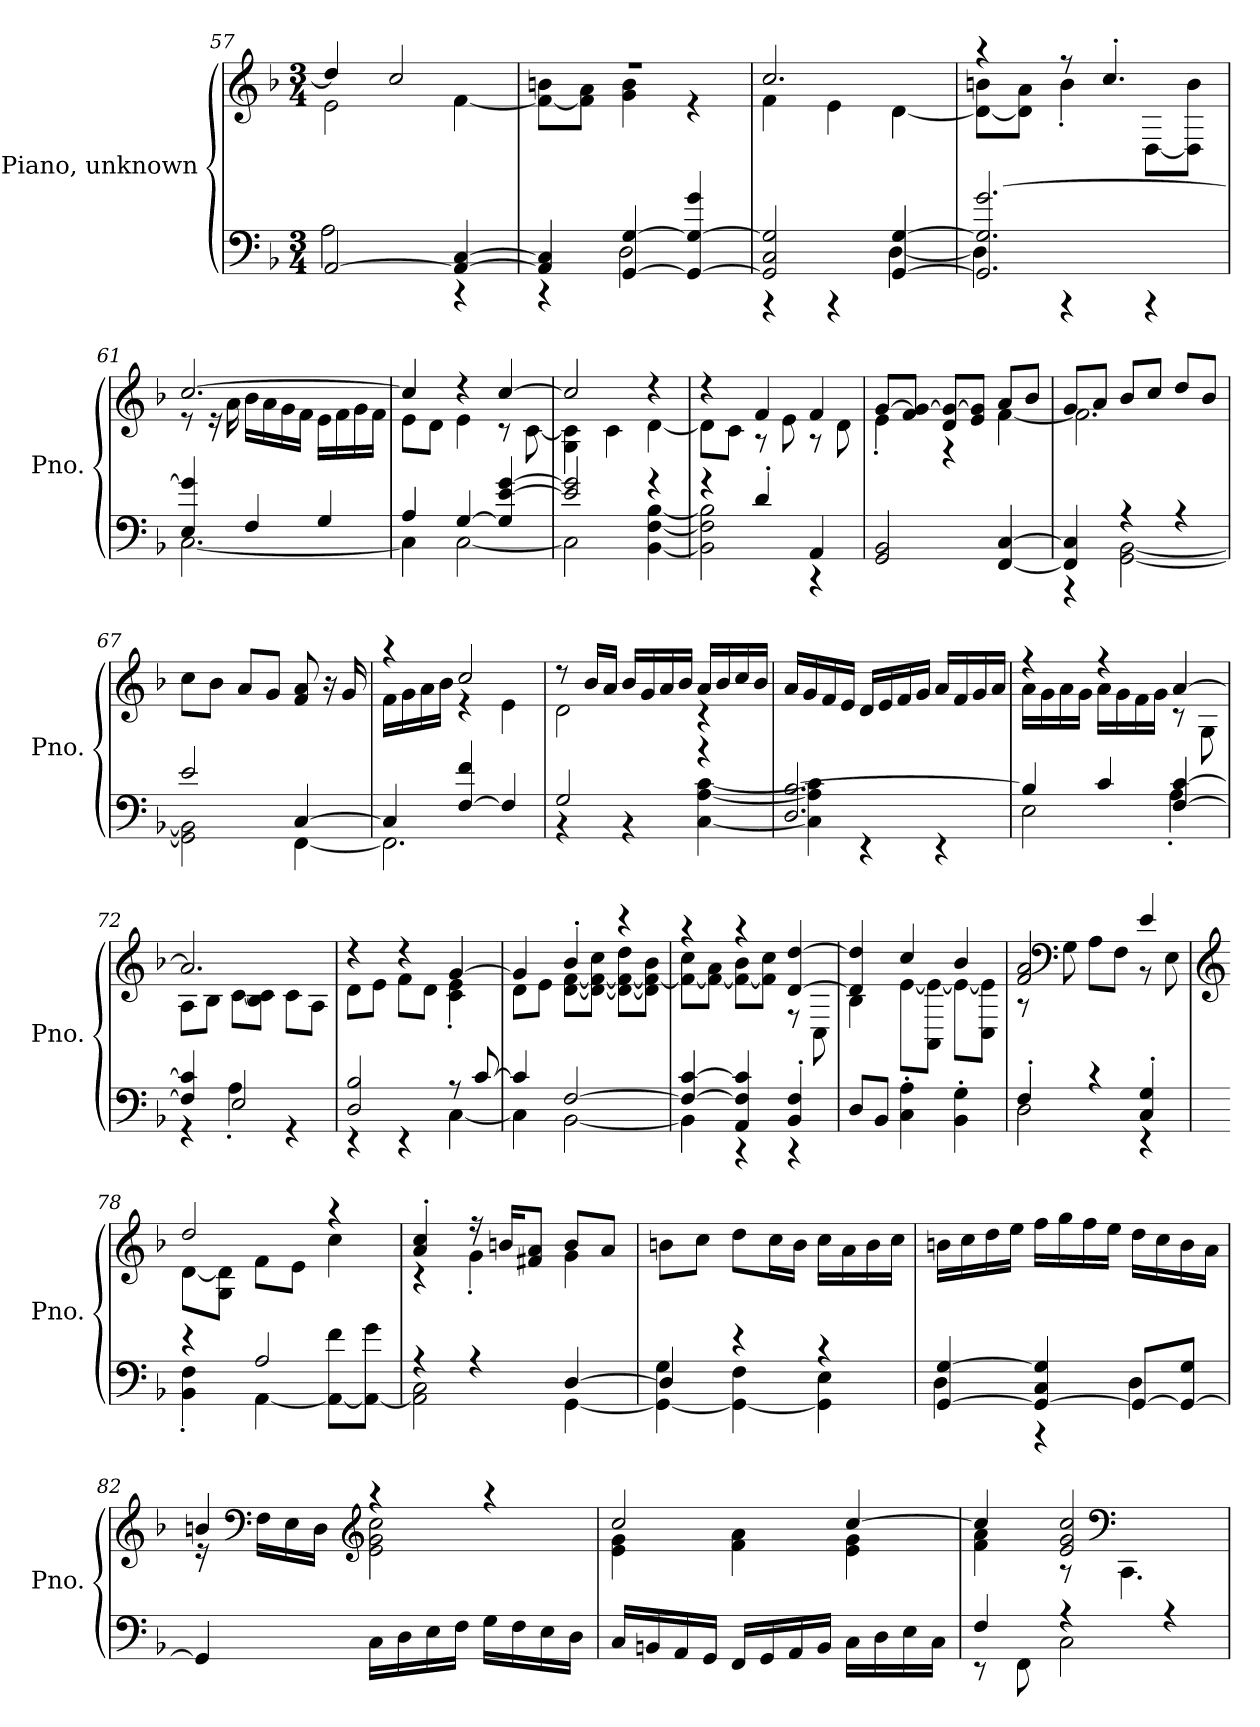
**kern	**kern
*part1	*part1
*staff2	*staff1
*I"Piano, unknown	*
*I'Pno.	*
*clefF4	*clefG2
*k[b-]	*k[b-]
*M3/4	*M3/4
=57	=57
*^	*^
[2AA/	2A\	4dd/]	2e\
.	.	2cc/	.
4AA/_ [4C/	4r	.	[4f\
=58	=58	=58	=58
4AA/] 4C/]	4r	2.r	8f\_ 8bn\L
.	.	.	8f\] 8a\J
[4GG/ [4G/	2D\	.	4g\ 4b\
4GG/_ 4G/_ 4g/	.	.	4r
=59	=59	=59	=59
2GG/] 2C/ 2G/]	4r	2.cc/	4f\
.	4r	.	4e\
[4GG/ [4G/	[4D\	.	[4d\
=60	=60	=60	=60
2.GG/] 2.G/] [2.g/	4D\]	4r	8d\_ 8bn\L
.	.	.	8d\] 8a\J
.	4r	8r	4b'\
.	.	4.cc'/	.
.	4r	.	[8D\L
.	.	.	8D\] 8b\J
!!LO:LB:g=z	!!
=61	=61	=61	=61
4E/ 4g/]	[2.C\	[2.cc/	8r
.	.	.	16r
.	.	.	16a\
4F/	.	.	16b-\LL
.	.	.	16a\
.	.	.	16g\
.	.	.	16f\JJ
4G/	.	.	16e\LL
.	.	.	16f\
.	.	.	16g\
.	.	.	16f\JJ
=62	=62	=62	=62
4A/	4C\]	4cc/]	8e\L
.	.	.	8d\J
[4G/	[2C\	4r	4e\
4G/] [4e/ [4g/	.	[4cc/	8r
.	.	.	[8c\
=63	=63	=63	=63
2e/] 2g/]	2C\]	2cc/]	4G\ 4c\]
.	.	.	4c\
4r	[4BB-\ [4F\ [4B-\	4r	[4d\
=64	=64	=64	=64
4r	2BB-\] 2F\] 2B-\]	4r	8d\L]
.	.	.	8c\J
4d'/	.	4f/	8r
.	.	.	8e\
4AA/	4r	4f/	8r
.	.	.	8d\
*v	*v	*	*
=65	=65	=65
2GG/ 2BB-/	[8g/L	4e'\
.	8f/ 8g/_J	.
.	8d/ 8g/_L	4r
.	8e/ 8g/]J	.
[4FF/ [4C/	8a/L	[4f\
.	8b-/J	.
!!LO:PB:g=z	!!
=66	=66	=66
*^	*	*
4FF/] 4C/]	4r	8g/L	2.f\]
.	.	8a/J	.
4r	[2GG\ [2BB-\	8b-/L	.
.	.	8cc/J	.
4r	.	8dd/L	.
.	.	8b-/J	.
*	*	*v	*v
=67	=67	=67
2e/	2GG\] 2BB-\]	8cc\L
.	.	8b-\J
.	.	8a/L
.	.	8g/J
[4C/	[4FF\	8f/ 8a/
.	.	16r
.	.	16g/
=68	=68	=68
*	*	*^
4C/]	2.FF\]	4r	16f\LL
.	.	.	16g\
.	.	.	16a\
.	.	.	16b-\JJ
[4F/ 4f/	.	2cc/	4r
4F/]	.	.	4e\
=69	=69	=69	=69
2G/	4r	8r	2d\
.	.	16b-/LL	.
.	.	16a/JJ	.
.	4r	16b-/LL	.
.	.	16g/	.
.	.	16a/	.
.	.	16b-/JJ	.
4r	[4C\ [4A\ [4c\	16a/LL	4r
.	.	16b-/	.
.	.	16cc/	.
.	.	16b-/JJ	.
*	*	*v	*v
!!LO:LB:g=z
=70	=70	=70
2.D/ [2.B-/	4C\] 4A\] 4c\]	16a/LL
.	.	16g/
.	.	16f/
.	.	16e/JJ
.	4r	16d/LL
.	.	16e/
.	.	16f/
.	.	16g/JJ
.	4r	16a/LL
.	.	16f/
.	.	16g/
.	.	16a/JJ
=71	=71	=71
*	*	*^
4B-/]	2E\	4r	16a\LL
.	.	.	16g\
.	.	.	16a\
.	.	.	16g\JJ
4c/	.	4r	16a\LL
.	.	.	16g\
.	.	.	16f\
.	.	.	16g\JJ
[4F/ [4c/	4A'\	[4a/	8r
.	.	.	8G\
=72	=72	=72	=72
4F/] 4c/]	4r	2.a/]	8A\L
.	.	.	8B-\J
2E/	4A'\	.	[8c\L
.	.	.	8B-\ 8c\]J
.	4r	.	8c\L
.	.	.	8A\J
=73	=73	=73	=73
2D/ 2B-/	4r	4r	8d\L
.	.	.	8e\J
.	4r	4r	8f\L
.	.	.	8d\J
8r	[4C\	[4g/	4c\' 4e\'
[8c/	.	.	.
!!LO:LB:g=z	!!
=74	=74	=74	=74
4c/]	4C\]	4g/]	8d\L
.	.	.	8e\J
[2F/	[2BB-\	4b-'/	[8d\ [8f\L
.	.	.	8d\_ 8f\_ 8cc\J
.	.	4r	8d\_ 8f\_ 8dd\L
.	.	.	8d\] 8f\_ 8b-\J
=75	=75	=75	=75
4F/_ [4c/	4BB-\]	4r	8f\_ 8cc\L
.	.	.	8f\_ 8a\J
4AA/ 4F/] 4c/]	4r	4r	8f\_ 8b-\L
.	.	.	8f\] 8cc\J
4BB-/' 4F/'	4r	[4d/ [4dd/	8r
.	.	.	8C\
*v	*v	*	*
=76	=76	=76
8D/L	4d/] 4dd/]	4B-\
8BB-/J	.	.
4C\' 4A\'	4cc/	[8e\L
.	.	8AA\ 8e\_J
4BB-\' 4G\'	4b-/	8e\L_
.	.	8C\ 8e\]J
=77	=77	=77
*^	*	*
4F'/	2D\	2f/ 2a/	8r
*	*	*clefF4	*
.	.	.	8G\
4r	.	.	8A\L
.	.	.	8F\J
4C/' 4G/'	4r	4e/	8r
.	.	.	8E\
=78	=78	=78	=78
*	*	*clefG2	*
4r	4BB-\' 4F\'	2dd/	[8d\L
.	.	.	8G\ 8d\]J
2A/	[4AA\	.	8f\L
.	.	.	8e\J
.	8AA\_ 8f\L	4r	4cc\
.	8AA\_ 8g\J	.	.
!!LO:LB:g=z	!!
=79	=79	=79	=79
4r	2AA\] 2C\	4a/' 4cc/'	4r
4r	.	16r	4g'\
.	.	16bn/KL	.
.	.	8f#X/ 8a/J	.
[4D/	[4GG\	8b/L	4g\
.	.	8a/J	.
*	*	*v	*v
=80	=80	=80
4D/]	4GG\_ 4G\	8bn\L
.	.	8cc\J
4r	4GG\_ 4F\	8dd\L
.	.	16cc\L
.	.	16b\JJ
4r	4GG\] 4E\	16cc\LL
.	.	16a\
.	.	16b\
.	.	16cc\JJ
=81	=81	=81
[4GG/ [4G/	4D\	16bn\LL
.	.	16cc\
.	.	16dd\
.	.	16ee\JJ
4GG/_ 4C/ 4G/]	4r	16ff\LL
.	.	16gg\
.	.	16ff\
.	.	16ee\JJ
8GG/L_	4D\	16dd\LL
.	.	16cc\
8GG/_ 8G/J	.	16b\
.	.	16a\JJ
*v	*v	*
=82	=82
*	*^
4GG/]	4bn/	16r
*	*clefF4	*
.	.	16F\LL
.	.	16E\
.	.	16D\JJ
*	*clefG2	*
16C\LL	4r	2e\ 2g\ 2cc\
16D\	.	.
16E\	.	.
16F\JJ	.	.
16G\LL	4r	.
16F\	.	.
16E\	.	.
16D\JJ	.	.
!!LO:LB:g=z	!!
=83	=83	=83
16C/LL	2cc/	4e\ 4g\
16BBn/	.	.
16AA/	.	.
16GG/JJ	.	.
16FF/LL	.	4f\ 4a\
16GG/	.	.
16AA/	.	.
16BB/JJ	.	.
16C\LL	[4cc/	4e\ 4g\
16D\	.	.
16E\	.	.
16C\JJ	.	.
=84	=84	=84
*^	*	*
4F/	8r	4cc/]	4f\ 4a\
.	8FF\	.	.
4r	2C\	2e/ 2g/ 2cc/	8r
*	*	*clefF4	*
.	.	.	4.CC\
4r	.	.	.
*v	*v	*	*
*	*v	*v
=	=
*-	*-
